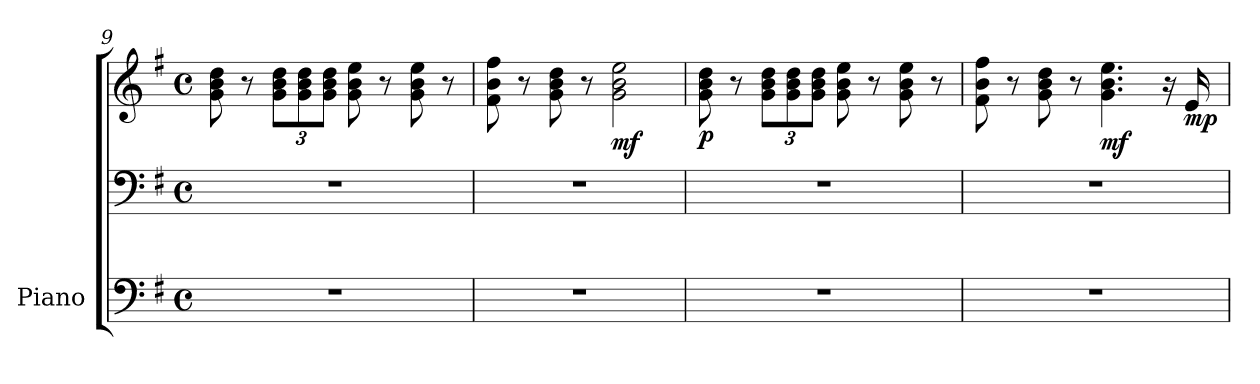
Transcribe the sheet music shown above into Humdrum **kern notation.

**kern	**kern	**kern	**dynam
*part1	*part1	*part1	*part1
*staff3	*staff2	*staff1	*staff1/2/3
*I"Piano	*	*	*
*I'Pno.	*	*	*
*clefF4	*clefF4	*clefG2	*
*k[f#]	*k[f#]	*k[f#]	*
*M4/4	*M4/4	*M4/4	*
*met(c)	*met(c)	*met(c)	*
=9	=9	=9	=9
1r	1r	8g\ 8b\ 8dd\	.
.	.	8r	.
*	*	*Xbrackettup	*
.	.	12g\ 12b\ 12dd\L	.
.	.	12g\ 12b\ 12dd\	.
.	.	12g\ 12b\ 12dd\J	.
.	.	8g\ 8b\ 8ee\	.
.	.	8r	.
.	.	8g\ 8b\ 8ee\	.
.	.	8r	.
=10	=10	=10	=10
1r	1r	8f#\ 8b\ 8ff#\	.
.	.	8r	.
.	.	8g\ 8b\ 8dd\	.
.	.	8r	.
!	!	!	!LO:DY:b
.	.	2g\ 2b\ 2ee\	mf
=11	=11	=11	=11
!	!	!	!LO:DY:b
1r	1r	8g\ 8b\ 8dd\	p
.	.	8r	.
.	.	12g\ 12b\ 12dd\L	.
.	.	12g\ 12b\ 12dd\	.
.	.	12g\ 12b\ 12dd\J	.
.	.	8g\ 8b\ 8ee\	.
.	.	8r	.
.	.	8g\ 8b\ 8ee\	.
.	.	8r	.
!!LO:LB:g=z
=12	=12	=12	=12
1r	1r	8f#\ 8b\ 8ff#\	.
.	.	8r	.
.	.	8g\ 8b\ 8dd\	.
.	.	8r	.
!	!	!	!LO:DY:b
.	.	4.g\ 4.b\ 4.ee\	mf
.	.	16r	.
!	!	!	!LO:DY:b
.	.	16e/	mp
=	=	=	=
*-	*-	*-	*-
